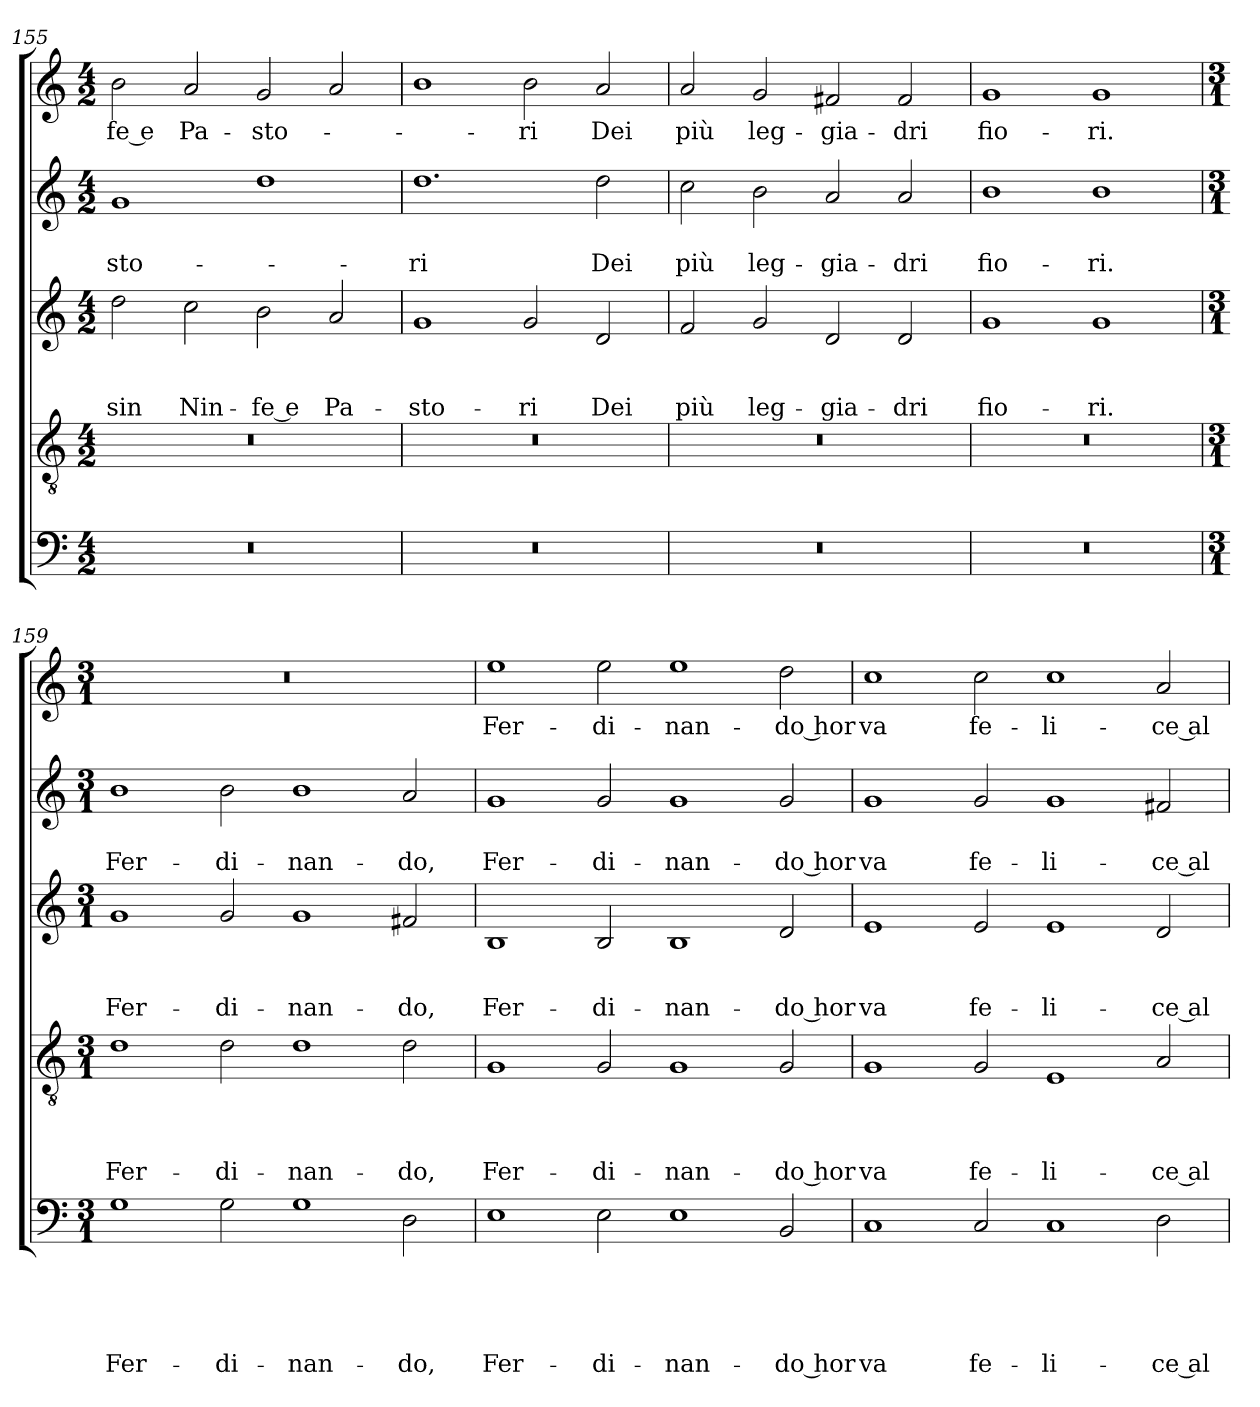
**kern	**text	**text	**text	**text	**text	**kern	**text	**text	**text	**text	**kern	**text	**text	**text	**kern	**text	**text	**kern	**text
*part5	*part5	*part5	*part5	*part5	*part5	*part4	*part4	*part4	*part4	*part4	*part3	*part3	*part3	*part3	*part2	*part2	*part2	*part1	*part1
*staff5	*staff5	*staff5	*staff5	*staff5	*staff5	*staff4	*staff4	*staff4	*staff4	*staff4	*staff3	*staff3	*staff3	*staff3	*staff2	*staff2	*staff2	*staff1	*staff1
!!LO:LB:g=z
*clefF4	*	*	*	*	*	*clefGv2	*	*	*	*	*clefG2	*	*	*	*clefG2	*	*	*clefG2	*
*k[]	*	*	*	*	*	*k[]	*	*	*	*	*k[]	*	*	*	*k[]	*	*	*k[]	*
*C:	*	*	*	*	*	*C:	*	*	*	*	*C:	*	*	*	*C:	*	*	*C:	*
*M4/2	*	*	*	*	*	*M4/2	*	*	*	*	*M4/2	*	*	*	*M4/2	*	*	*M4/2	*
=155	=155	=155	=155	=155	=155	=155	=155	=155	=155	=155	=155	=155	=155	=155	=155	=155	=155	=155	=155
!	!	!	!	!	!	!	!	!	!	!	!	!	!	!LO:LY:b	!	!	!LO:LY:b	!	!LO:LY:b
0r	.	.	.	.	.	0r	.	.	.	.	2dd\	.	.	-sin	1g	.	-sto-	2b\	-fe e
!	!	!	!	!	!	!	!	!	!	!	!	!	!	!LO:LY:b	!	!	!	!	!LO:LY:b
.	.	.	.	.	.	.	.	.	.	.	2cc\	.	.	Nin-	.	.	.	2a/	Pa-
!	!	!	!	!	!	!	!	!	!	!	!	!	!	!LO:LY:b	!	!	!	!	!LO:LY:b
.	.	.	.	.	.	.	.	.	.	.	2b\	.	.	-fe e	1dd	.	.	2g/	-sto-
!	!	!	!	!	!	!	!	!	!	!	!	!	!	!LO:LY:b	!	!	!	!	!
.	.	.	.	.	.	.	.	.	.	.	2a/	.	.	Pa-	.	.	.	2a/	.
=156	=156	=156	=156	=156	=156	=156	=156	=156	=156	=156	=156	=156	=156	=156	=156	=156	=156	=156	=156
!	!	!	!	!	!	!	!	!	!	!	!	!	!	!LO:LY:b	!	!	!LO:LY:b	!	!
0r	.	.	.	.	.	0r	.	.	.	.	1g	.	.	-sto-	1.dd	.	-ri	1b	.
!	!	!	!	!	!	!	!	!	!	!	!	!	!	!LO:LY:b	!	!	!	!	!LO:LY:b
.	.	.	.	.	.	.	.	.	.	.	2g/	.	.	-ri	.	.	.	2b\	-ri
!	!	!	!	!	!	!	!	!	!	!	!	!	!	!LO:LY:b	!	!	!LO:LY:b	!	!LO:LY:b
.	.	.	.	.	.	.	.	.	.	.	2d/	.	.	Dei	2dd\	.	Dei	2a/	Dei
=157	=157	=157	=157	=157	=157	=157	=157	=157	=157	=157	=157	=157	=157	=157	=157	=157	=157	=157	=157
!	!	!	!	!	!	!	!	!	!	!	!	!	!	!LO:LY:b	!	!	!LO:LY:b	!	!LO:LY:b
0r	.	.	.	.	.	0r	.	.	.	.	2f/	.	.	più	2cc\	.	più	2a/	più
!	!	!	!	!	!	!	!	!	!	!	!	!	!	!LO:LY:b	!	!	!LO:LY:b	!	!LO:LY:b
.	.	.	.	.	.	.	.	.	.	.	2g/	.	.	leg-	2b\	.	leg-	2g/	leg-
!	!	!	!	!	!	!	!	!	!	!	!	!	!	!LO:LY:b	!	!	!LO:LY:b	!	!LO:LY:b
.	.	.	.	.	.	.	.	.	.	.	2d/	.	.	-gia-	2a/	.	-gia-	2f#X/	-gia-
!	!	!	!	!	!	!	!	!	!	!	!	!	!	!LO:LY:b	!	!	!LO:LY:b	!	!LO:LY:b
.	.	.	.	.	.	.	.	.	.	.	2d/	.	.	-dri	2a/	.	-dri	2f#/	-dri
=158	=158	=158	=158	=158	=158	=158	=158	=158	=158	=158	=158	=158	=158	=158	=158	=158	=158	=158	=158
!	!	!	!	!	!	!	!	!	!	!	!	!	!	!LO:LY:b	!	!	!LO:LY:b	!	!LO:LY:b
0r	.	.	.	.	.	0r	.	.	.	.	1g	.	.	fio-	1b	.	fio-	1g	fio-
!	!	!	!	!	!	!	!	!	!	!	!	!	!	!LO:LY:b	!	!	!LO:LY:b	!	!LO:LY:b
.	.	.	.	.	.	.	.	.	.	.	1g	.	.	-ri.	1b	.	-ri.	1g	-ri.
=159	=159	=159	=159	=159	=159	=159	=159	=159	=159	=159	=159	=159	=159	=159	=159	=159	=159	=159	=159
*M3/1	*	*	*	*	*	*M3/1	*	*	*	*	*M3/1	*	*	*	*M3/1	*	*	*M3/1	*
!	!	!	!	!	!LO:LY:b	!	!	!	!	!LO:LY:b	!	!	!	!LO:LY:b	!	!	!LO:LY:b	!	!
1G	.	.	.	.	Fer-	1d	.	.	.	Fer-	1g	.	.	Fer-	1b	.	Fer-	0.r	.
!	!	!	!	!	!LO:LY:b	!	!	!	!	!LO:LY:b	!	!	!	!LO:LY:b	!	!	!LO:LY:b	!	!
2G\	.	.	.	.	-di-	2d\	.	.	.	-di-	2g/	.	.	-di-	2b\	.	-di-	.	.
!	!	!	!	!	!LO:LY:b	!	!	!	!	!LO:LY:b	!	!	!	!LO:LY:b	!	!	!LO:LY:b	!	!
1G	.	.	.	.	-nan-	1d	.	.	.	-nan-	1g	.	.	-nan-	1b	.	-nan-	.	.
!	!	!	!	!	!LO:LY:b	!	!	!	!	!LO:LY:b	!	!	!	!LO:LY:b	!	!	!LO:LY:b	!	!
2D\	.	.	.	.	-do,	2d\	.	.	.	-do,	2f#X/	.	.	-do,	2a/	.	-do,	.	.
!!LO:LB:g=z
=160	=160	=160	=160	=160	=160	=160	=160	=160	=160	=160	=160	=160	=160	=160	=160	=160	=160	=160	=160
!	!	!	!	!	!LO:LY:b	!	!	!	!	!LO:LY:b	!	!	!	!LO:LY:b	!	!	!LO:LY:b	!	!LO:LY:b
1E	.	.	.	.	Fer-	1G	.	.	.	Fer-	1B	.	.	Fer-	1g	.	Fer-	1ee	Fer-
!	!	!	!	!	!LO:LY:b	!	!	!	!	!LO:LY:b	!	!	!	!LO:LY:b	!	!	!LO:LY:b	!	!LO:LY:b
2E\	.	.	.	.	-di-	2G/	.	.	.	-di-	2B/	.	.	-di-	2g/	.	-di-	2ee\	-di-
!	!	!	!	!	!LO:LY:b	!	!	!	!	!LO:LY:b	!	!	!	!LO:LY:b	!	!	!LO:LY:b	!	!LO:LY:b
1E	.	.	.	.	-nan-	1G	.	.	.	-nan-	1B	.	.	-nan-	1g	.	-nan-	1ee	-nan-
!	!	!	!	!	!LO:LY:b	!	!	!	!	!LO:LY:b	!	!	!	!LO:LY:b	!	!	!LO:LY:b	!	!LO:LY:b
2BB/	.	.	.	.	-do hor	2G/	.	.	.	-do hor	2d/	.	.	-do hor	2g/	.	-do hor	2dd\	-do hor
=161	=161	=161	=161	=161	=161	=161	=161	=161	=161	=161	=161	=161	=161	=161	=161	=161	=161	=161	=161
!	!	!	!	!	!LO:LY:b	!	!	!	!	!LO:LY:b	!	!	!	!LO:LY:b	!	!	!LO:LY:b	!	!LO:LY:b
1C	.	.	.	.	va	1G	.	.	.	va	1e	.	.	va	1g	.	va	1cc	va
!	!	!	!	!	!LO:LY:b	!	!	!	!	!LO:LY:b	!	!	!	!LO:LY:b	!	!	!LO:LY:b	!	!LO:LY:b
2C/	.	.	.	.	fe-	2G/	.	.	.	fe-	2e/	.	.	fe-	2g/	.	fe-	2cc\	fe-
!	!	!	!	!	!LO:LY:b	!	!	!	!	!LO:LY:b	!	!	!	!LO:LY:b	!	!	!LO:LY:b	!	!LO:LY:b
1C	.	.	.	.	-li-	1E	.	.	.	-li-	1e	.	.	-li-	1g	.	-li-	1cc	-li-
!	!	!	!	!	!LO:LY:b	!	!	!	!	!LO:LY:b	!	!	!	!LO:LY:b	!	!	!LO:LY:b	!	!LO:LY:b
2D\	.	.	.	.	-ce al-	2A/	.	.	.	-ce al-	2d/	.	.	-ce al-	2f#X/	.	-ce al-	2a/	-ce al-
=	=	=	=	=	=	=	=	=	=	=	=	=	=	=	=	=	=	=	=
*-	*-	*-	*-	*-	*-	*-	*-	*-	*-	*-	*-	*-	*-	*-	*-	*-	*-	*-	*-
